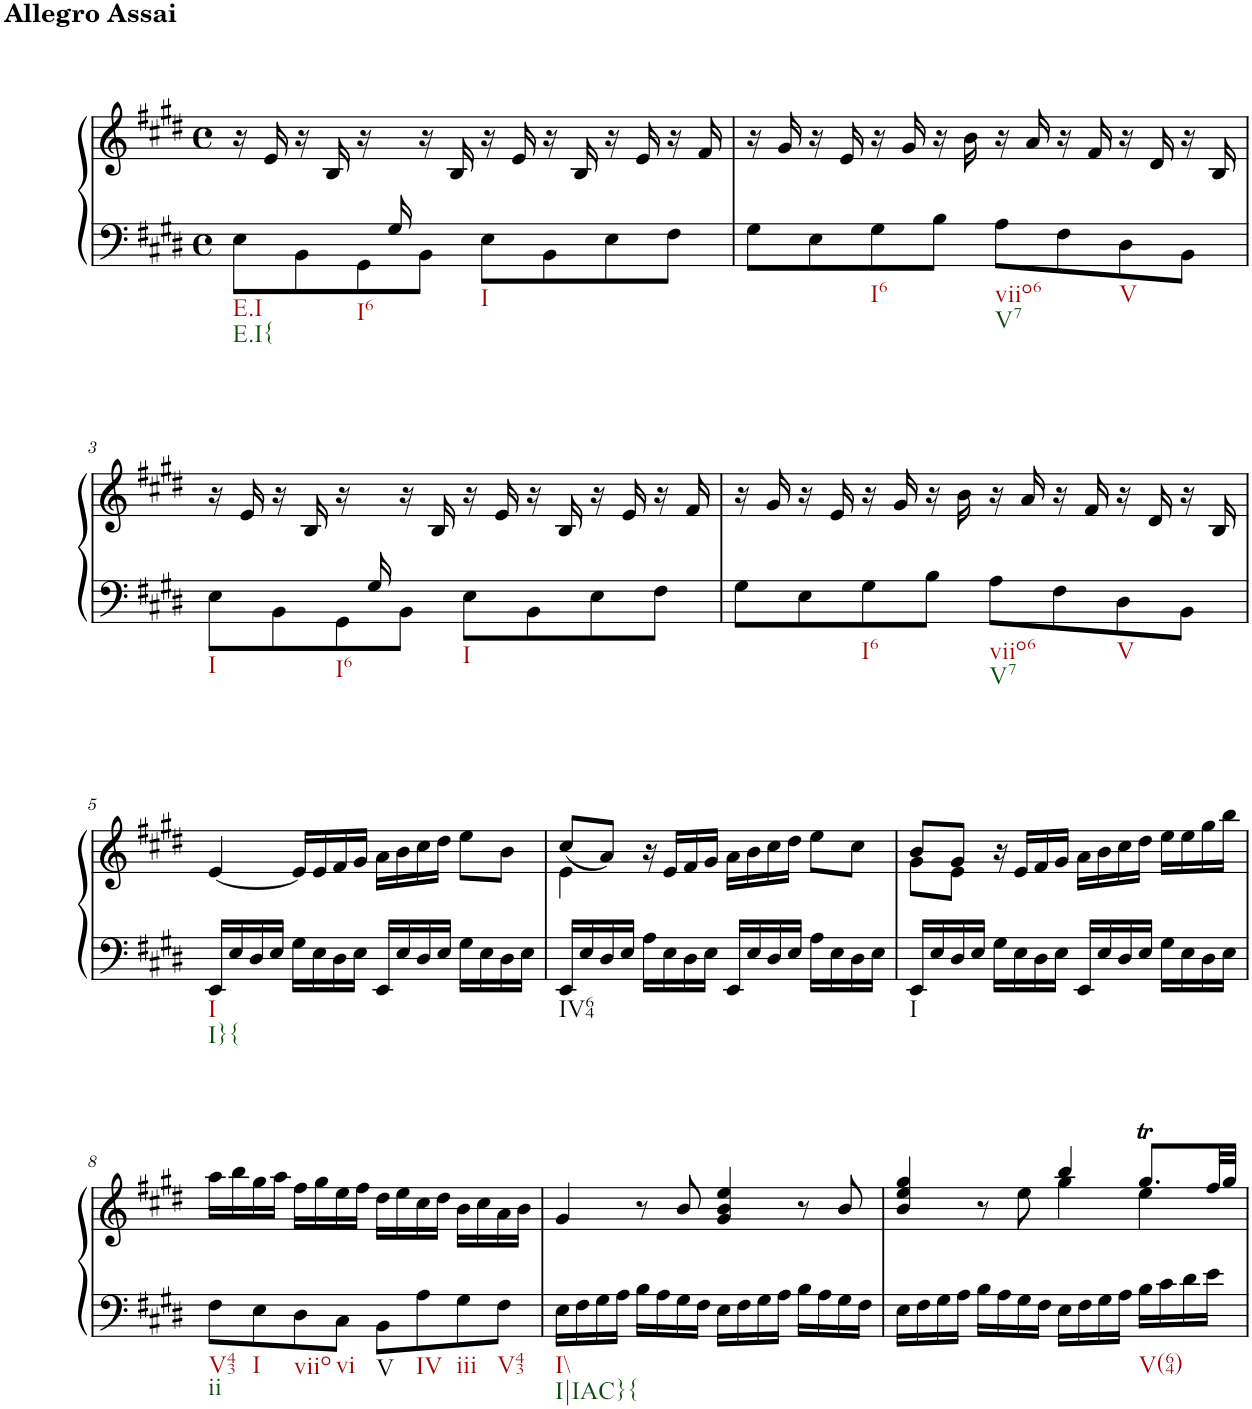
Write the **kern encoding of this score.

**kern	**kern
*part1	*part1
*staff2	*staff1
*I"Piano	*
*I'Pno.	*
*clefF4	*clefG2
*k[f#c#g#d#]	*k[f#c#g#d#]
*M4/4	*M4/4
*met(c)	*met(c)
=1	=1
*^	*
!	!	!LO:TX:a:B:t=Allegro Assai
!LO:TX:b:t=E.I	!	!
!LO:TX:b:t=E.I{	!	!
16ryy	8E\L	16r
.	.	16e/
.	8BB\	16r
.	.	16B/
!	!LO:TX:b:t=I6	!
.	8GG#\	16r
16G#/	.	16ryy
2ryy	8BB\J	16r
.	.	16B/
!	!LO:TX:b:t=I	!
.	8E\L	16r
.	.	16e/
.	8BB\	16r
.	.	16B/
.	8E\	16r
.	.	16e/
8ryy	8F#\J	16r
.	.	16f#/
*v	*v	*
=2	=2
8G#\L	16r
.	16g#/
8E\	16r
.	16e/
!LO:TX:b:t=I6	!
8G#\	16r
.	16g#/
8B\J	16r
.	16b\
!LO:TX:b:t=viio6	!
!LO:TX:b:t=V7	!
8A\L	16r
.	16a/
8F#\	16r
.	16f#/
!LO:TX:b:t=V	!
8D#\	16r
.	16d#/
8BB\J	16r
.	16B/
!!LO:LB:g=z
=3	=3
*^	*
!LO:TX:b:t=I	!	!
16ryy	8E\L	16r
.	.	16e/
.	8BB\	16r
.	.	16B/
!	!LO:TX:b:t=I6	!
.	8GG#\	16r
16G#/	.	16ryy
2ryy	8BB\J	16r
.	.	16B/
!	!LO:TX:b:t=I	!
.	8E\L	16r
.	.	16e/
.	8BB\	16r
.	.	16B/
.	8E\	16r
.	.	16e/
8ryy	8F#\J	16r
.	.	16f#/
*v	*v	*
=4	=4
8G#\L	16r
.	16g#/
8E\	16r
.	16e/
!LO:TX:b:t=I6	!
8G#\	16r
.	16g#/
8B\J	16r
.	16b\
!LO:TX:b:t=viio6	!
!LO:TX:b:t=V7	!
8A\L	16r
.	16a/
8F#\	16r
.	16f#/
!LO:TX:b:t=V	!
8D#\	16r
.	16d#/
8BB\J	16r
.	16B/
!!LO:LB:g=z
=5	=5
!LO:TX:b:t=I	!
!LO:TX:b:t=I}{	!
16EE/LL	[4e/
16E/	.
16D#/	.
16E/JJ	.
16G#\LL	16e/LL]
16E\	16e/
16D#\	16f#/
16E\JJ	16g#/JJ
16EE/LL	16a\LL
16E/	16b\
16D#/	16cc#\
16E/JJ	16dd#\JJ
16G#\LL	8ee\L
16E\	.
16D#\	8b\J
16E\JJ	.
=6	=6
*	*^
!LO:TX:b:t=IV64	!	!
16EE/LL	(<8cc#/L	4e\
16E/	.	.
16D#/	8a/J)	.
16E/JJ	.	.
16A\LL	16r	2.ryy
16E\	16e/LL	.
16D#\	16f#/	.
16E\JJ	16g#/JJ	.
16EE/LL	16a\LL	.
16E/	16b\	.
16D#/	16cc#\	.
16E/JJ	16dd#\JJ	.
16A\LL	8ee\L	.
16E\	.	.
16D#\	8cc#\J	.
16E\JJ	.	.
=7	=7	=7
!LO:TX:b:t=I	!	!
16EE/LL	8b/L	8g#\L
16E/	.	.
16D#/	8g#/J	8e\J
16E/JJ	.	.
16G#\LL	16r	2.ryy
16E\	16e/LL	.
16D#\	16f#/	.
16E\JJ	16g#/JJ	.
16EE/LL	16a\LL	.
16E/	16b\	.
16D#/	16cc#\	.
16E/JJ	16dd#\JJ	.
16G#\LL	16ee\LL	.
16E\	16ee\	.
16D#\	16gg#\	.
16E\JJ	16bb\JJ	.
*	*v	*v
!!LO:LB:g=z
=8	=8
!LO:TX:b:t=V43	!
!LO:TX:b:t=ii	!
8F#\L	16aa\LL
.	16bb\
!LO:TX:b:t=I	!
8E\	16gg#\
.	16aa\JJ
!LO:TX:b:t=viio	!
8D#\	16ff#\LL
.	16gg#\
!LO:TX:b:t=vi	!
8C#\J	16ee\
.	16ff#\JJ
!LO:TX:b:t=V	!
8BB\L	16dd#\LL
.	16ee\
!LO:TX:b:t=IV	!
8A\	16cc#\
.	16dd#\JJ
!LO:TX:b:t=iii	!
8G#\	16b\LL
.	16cc#\
!LO:TX:b:t=V43	!
8F#\J	16a\
.	16b\JJ
=9	=9
!LO:TX:b:t=I\\	!
!LO:TX:b:t=I|IAC}{	!
16E\LL	4g#/
16F#\	.
16G#\	.
16A\JJ	.
16B\LL	8r
16A\	.
16G#\	8b/
16F#\JJ	.
16E\LL	4g#/ 4b/ 4ee/
16F#\	.
16G#\	.
16A\JJ	.
16B\LL	8r
16A\	.
16G#\	8b/
16F#\JJ	.
=10	=10
*	*^
16E\LL	4b/ 4ee/ 4gg#/	2ryy
16F#\	.	.
16G#\	.	.
16A\JJ	.	.
16B\LL	8r	.
16A\	.	.
16G#\	8ee\	.
16F#\JJ	.	.
16E\LL	4bb/	4gg#\
16F#\	.	.
16G#\	.	.
16A\JJ	.	.
!LO:TX:b:t=V(64)	!	!
16B\LL	8.gg#t/L	4ee\
16c#\	.	.
16d#\	.	.
16e\JJ	32ff#/LL	.
.	32gg#/JJJ	.
*	*v	*v
=	=
*-	*-
